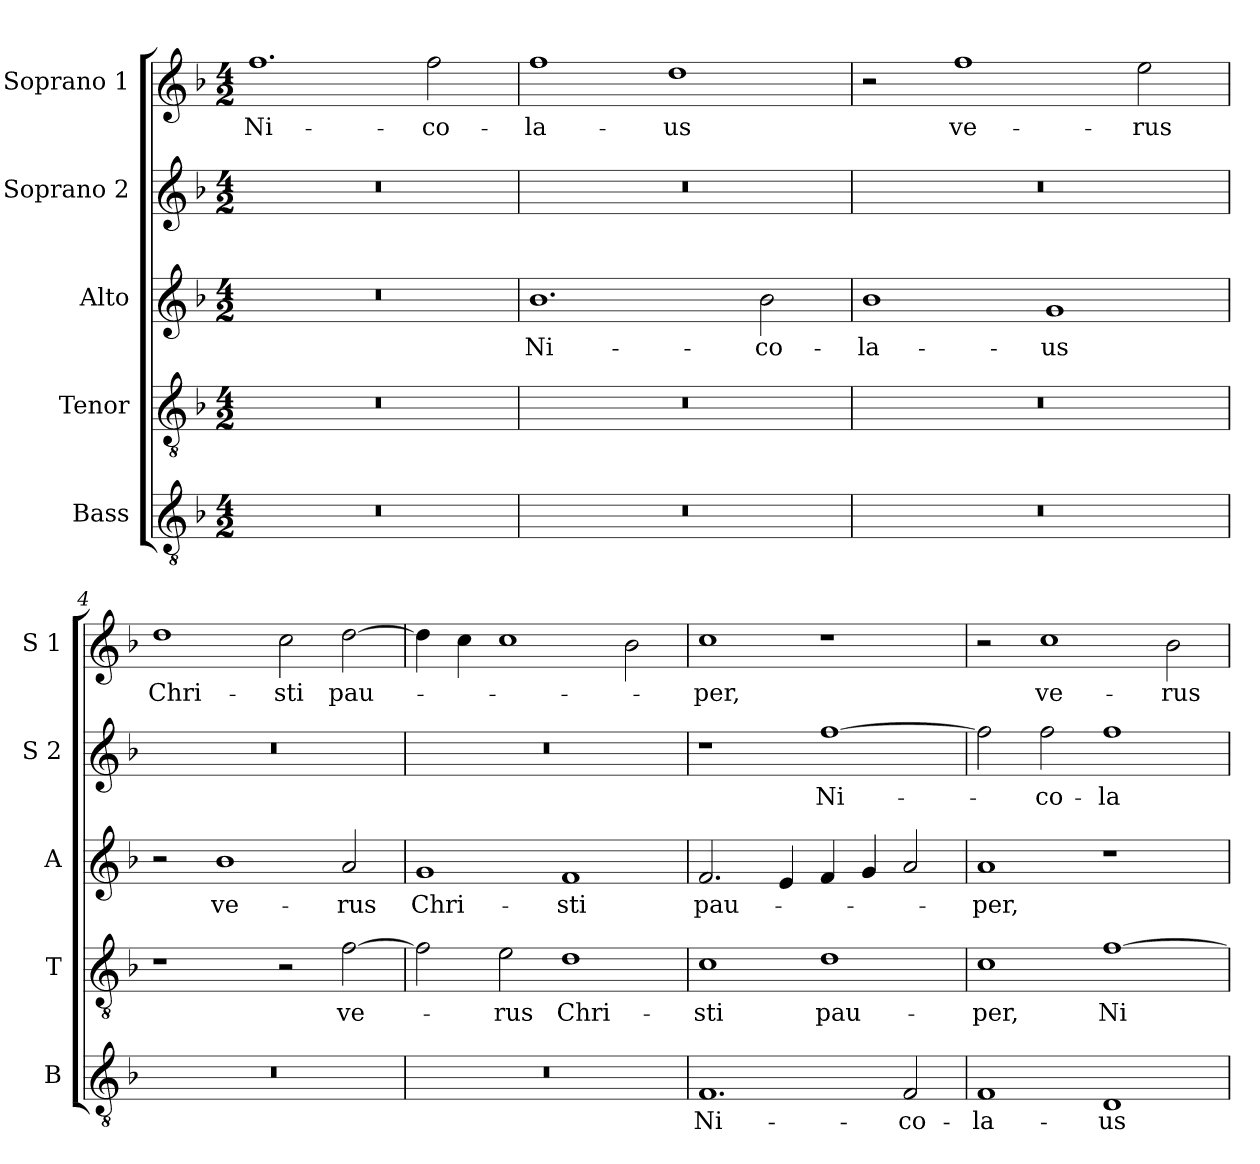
**kern	**text	**kern	**text	**kern	**text	**kern	**text	**kern	**text
*part5	*part5	*part4	*part4	*part3	*part3	*part2	*part2	*part1	*part1
*staff5	*staff5	*staff4	*staff4	*staff3	*staff3	*staff2	*staff2	*staff1	*staff1
*I"Bass	*	*I"Tenor	*	*I"Alto	*	*I"Soprano 2	*	*I"Soprano 1	*
*I'B	*	*I'T	*	*I'A	*	*I'S 2	*	*I'S 1	*
*clefGv2	*	*clefGv2	*	*clefG2	*	*clefG2	*	*clefG2	*
*k[b-]	*	*k[b-]	*	*k[b-]	*	*k[b-]	*	*k[b-]	*
*F:	*	*F:	*	*F:	*	*F:	*	*F:	*
*M4/2	*	*M4/2	*	*M4/2	*	*M4/2	*	*M4/2	*
=1	=1	=1	=1	=1	=1	=1	=1	=1	=1
!	!	!	!	!	!	!	!	!	!LO:LY:b
0r	.	0r	.	0r	.	0r	.	1.ff	Ni-
!	!	!	!	!	!	!	!	!	!LO:LY:b
.	.	.	.	.	.	.	.	2ff\	-co-
=2	=2	=2	=2	=2	=2	=2	=2	=2	=2
!	!	!	!	!	!LO:LY:b	!	!	!	!LO:LY:b
0r	.	0r	.	1.b-	Ni-	0r	.	1ff	-la-
!	!	!	!	!	!	!	!	!	!LO:LY:b
.	.	.	.	.	.	.	.	1dd	-us
!	!	!	!	!	!LO:LY:b	!	!	!	!
.	.	.	.	2b-\	-co-	.	.	.	.
=3	=3	=3	=3	=3	=3	=3	=3	=3	=3
!	!	!	!	!	!LO:LY:b	!	!	!	!
0r	.	0r	.	1b-	-la-	0r	.	2r	.
!	!	!	!	!	!	!	!	!	!LO:LY:b
.	.	.	.	.	.	.	.	1ff	ve-
!	!	!	!	!	!LO:LY:b	!	!	!	!
.	.	.	.	1g	-us	.	.	.	.
!	!	!	!	!	!	!	!	!	!LO:LY:b
.	.	.	.	.	.	.	.	2ee\	-rus
=4	=4	=4	=4	=4	=4	=4	=4	=4	=4
!	!	!	!	!	!	!	!	!	!LO:LY:b
0r	.	1r	.	2r	.	0r	.	1dd	Chri-
!	!	!	!	!	!LO:LY:b	!	!	!	!
.	.	.	.	1b-	ve-	.	.	.	.
!	!	!	!	!	!	!	!	!	!LO:LY:b
.	.	2r	.	.	.	.	.	2cc\	-sti
!	!	!	!LO:LY:b	!	!LO:LY:b	!	!	!	!LO:LY:b
.	.	[2f\	ve-	2a/	-rus	.	.	[2dd\	pau-
!!LO:LB:g=z
=5	=5	=5	=5	=5	=5	=5	=5	=5	=5
!	!	!	!	!	!LO:LY:b	!	!	!	!
0r	.	2f\]	.	1g	Chri-	0r	.	4dd\]	.
.	.	.	.	.	.	.	.	4cc\	.
!	!	!	!LO:LY:b	!	!	!	!	!	!
.	.	2e\	-rus	.	.	.	.	1cc	.
!	!	!	!LO:LY:b	!	!LO:LY:b	!	!	!	!
.	.	1d	Chri-	1f	-sti	.	.	.	.
.	.	.	.	.	.	.	.	2b-\	.
=6	=6	=6	=6	=6	=6	=6	=6	=6	=6
!	!LO:LY:b	!	!LO:LY:b	!	!LO:LY:b	!	!	!	!LO:LY:b
1.F	Ni-	1c	-sti	2.f/	pau-	1r	.	1cc	-per,
.	.	.	.	4e/	.	.	.	.	.
!	!	!	!LO:LY:b	!	!	!	!LO:LY:b	!	!
.	.	1d	pau-	4f/	.	[1ff	Ni-	1r	.
.	.	.	.	4g/	.	.	.	.	.
!	!LO:LY:b	!	!	!	!	!	!	!	!
2F/	-co-	.	.	2a/	.	.	.	.	.
=7	=7	=7	=7	=7	=7	=7	=7	=7	=7
!	!LO:LY:b	!	!LO:LY:b	!	!LO:LY:b	!	!	!	!
1F	-la-	1c	-per,	1a	-per,	2ff\]	.	2r	.
!	!	!	!	!	!	!	!LO:LY:b	!	!LO:LY:b
.	.	.	.	.	.	2ff\	-co-	1cc	ve-
!	!LO:LY:b	!	!LO:LY:b	!	!	!	!LO:LY:b	!	!
1D	-us	[1f	Ni-	1r	.	1ff	-la-	.	.
!	!	!	!	!	!	!	!	!	!LO:LY:b
.	.	.	.	.	.	.	.	2b-\	-rus
=	=	=	=	=	=	=	=	=	=
*-	*-	*-	*-	*-	*-	*-	*-	*-	*-
